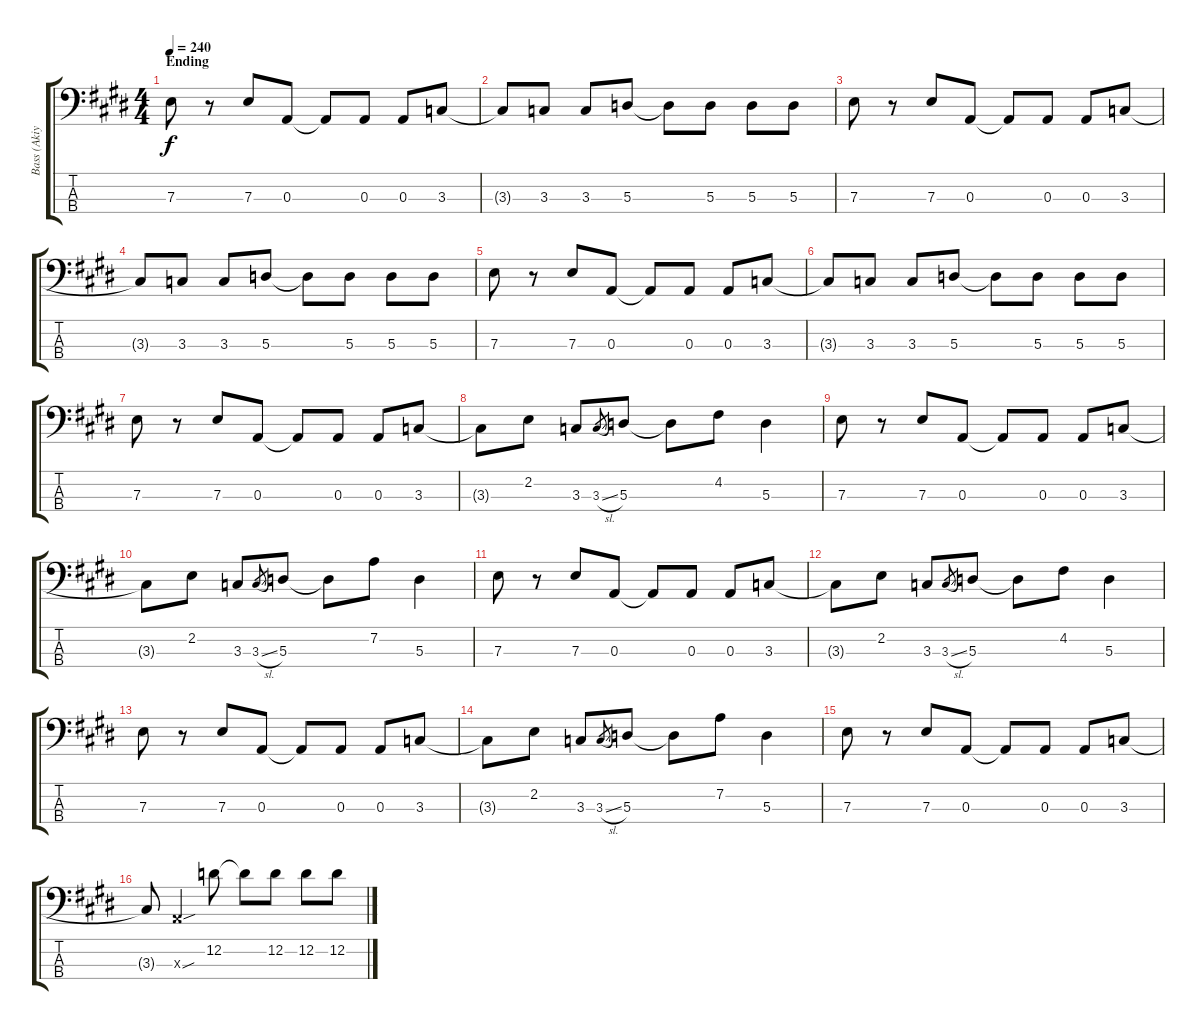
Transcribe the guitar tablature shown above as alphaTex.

\track ("Bass (Akiyama Mio)" "Bass (Akiy") {instrument electricbassfinger}
\staff {score tabs}
\tuning (G2 D2 A1 E1) {hide}
\ts (4 4)
\section ("" "Ending")
\tempo 240
\clef f4
\ks e
7.3.8{dy f} r.8 7.3.8 0.3.8 0.3{t}.8 0.3.8 0.3.8 3.3.8 |
3.3{t}.8 3.3.8 3.3.8 5.3.8 5.3{t}.8 5.3.8 5.3.8 5.3.8 |
7.3.8 r.8 7.3.8 0.3.8 0.3{t}.8 0.3.8 0.3.8 3.3.8 |
3.3{t}.8 3.3.8 3.3.8 5.3.8 5.3{t}.8 5.3.8 5.3.8 5.3.8 |
7.3.8 r.8 7.3.8 0.3.8 0.3{t}.8 0.3.8 0.3.8 3.3.8 |
3.3{t}.8 3.3.8 3.3.8 5.3.8 5.3{t}.8 5.3.8 5.3.8 5.3.8 |
7.3.8 r.8 7.3.8 0.3.8 0.3{t}.8 0.3.8 0.3.8 3.3.8 |
3.3{t}.8 2.2.8 3.3.8 3.3{sl}.8{gr} 5.3.8 5.3{t}.8 4.2.8 5.3.4 |
7.3.8 r.8 7.3.8 0.3.8 0.3{t}.8 0.3.8 0.3.8 3.3.8 |
3.3{t}.8 2.2.8 3.3.8 3.3{sl}.8{gr} 5.3.8 5.3{t}.8 7.2.8 5.3.4 |
7.3.8 r.8 7.3.8 0.3.8 0.3{t}.8 0.3.8 0.3.8 3.3.8 |
3.3{t}.8 2.2.8 3.3.8 3.3{sl}.8{gr} 5.3.8 5.3{t}.8 4.2.8 5.3.4 |
7.3.8 r.8 7.3.8 0.3.8 0.3{t}.8 0.3.8 0.3.8 3.3.8 |
3.3{t}.8 2.2.8 3.3.8 3.3{sl}.8{gr} 5.3.8 5.3{t}.8 7.2.8 5.3.4 |
7.3.8 r.8 7.3.8 0.3.8 0.3{t}.8 0.3.8 0.3.8 3.3.8 |
3.3{t}.8 0.3{sou x}.4 12.2.8 12.2{t}.8 12.2.8 12.2.8 12.2.8
